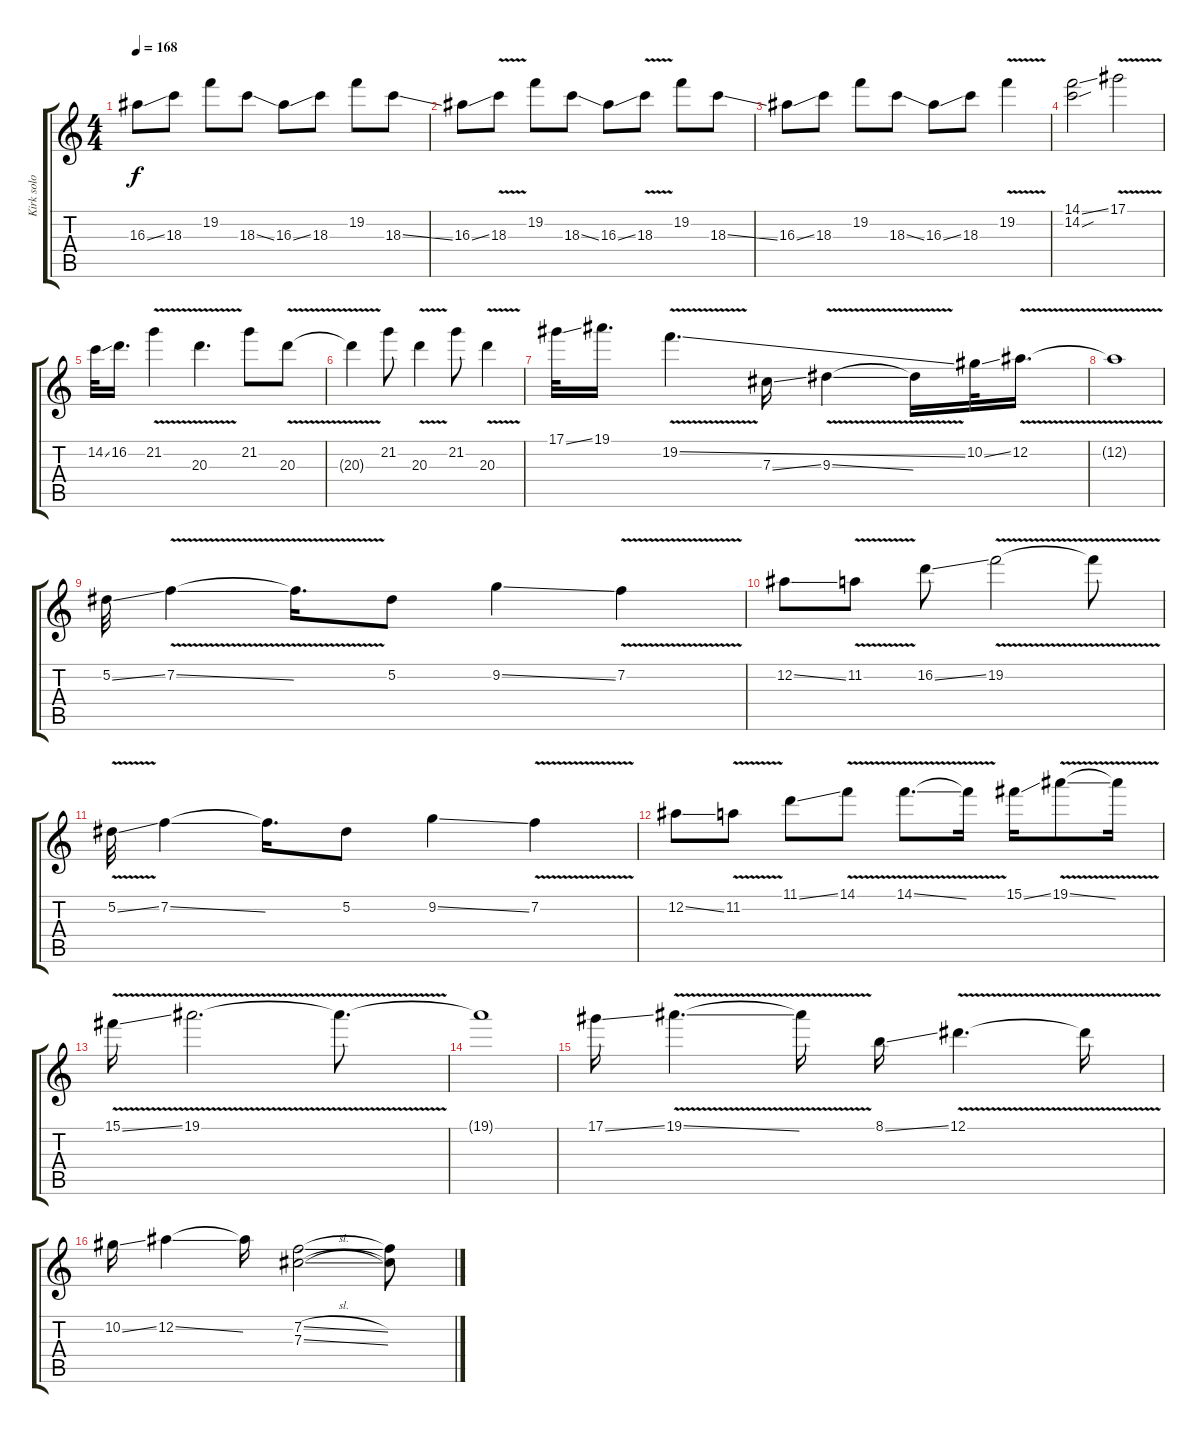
\track ("Kirk solo" "Kirk solo") {instrument distortionguitar}
\staff {score tabs}
\tuning (Eb4 Bb3 Gb3 Db3 Ab2 Eb2) {hide}
\ts (4 4)
\tempo 168
\clef g2
\ks c
16.3{ss}.8{dy f} 18.3.8 19.2.8 18.3{ss}.8 16.3{ss}.8 18.3.8 19.2.8 18.3{ss}.8 |
16.3{ss}.8 18.3{v}.8 19.2.8 18.3{ss}.8 16.3{ss}.8 18.3{v}.8 19.2.8 18.3{ss}.8 |
16.3{ss}.8 18.3.8 19.2.8 18.3{ss}.8 16.3{ss}.8 18.3.8 19.2{v}.4 |
(14.1{ss} 14.2{sou}).2 17.1{v}.2 |
14.2{ss}.32 16.2.16{d} 21.2{v}.4 20.3{v}.4{d} 21.2.8 20.3{v}.8 |
20.3{t}.4 21.2.8 20.3{v}.4 21.2.8 20.3{v}.4 |
17.1{ss}.32 19.1.16{d} 19.2{v ss}.4{d} 7.3{ss}.16 9.3{v ss}.4 9.3{t}.16 10.2{ss}.32 12.2{v}.16{d} |
12.2{t}.1 |
5.2{ss}.32 7.2{v ss}.4 7.2{t}.16{d} 5.2.8 9.2{ss}.4 7.2{v}.4 |
12.2{ss}.8 11.2{v}.8 16.2{ss}.8 19.2{v}.2 19.2{t}.8 |
5.2{v ss}.32 7.2{ss}.4 7.2{t}.16{d} 5.2.8 9.2{ss}.4 7.2{v}.4 |
12.2{ss}.8 11.2{v}.8 11.1{ss}.8 14.1{v}.8 14.1{v ss}.8{d} 14.1{t}.16 15.1{ss}.16 19.1{v ss}.8 19.1{t}.16 |
15.1{v ss}.16 19.1{v}.2{d} 19.1{t}.8{d} |
19.1{t}.1 |
17.1{ss}.16 19.1{v ss}.4{d} 19.1{t}.16 8.1{ss}.16 12.1{v}.4{d} 12.1{t}.16 |
10.2{ss}.16 12.2{ss}.4 12.2{t}.16 (7.2{sl} 7.3{sl}).2 (7.2{t} 7.3{t}).8
